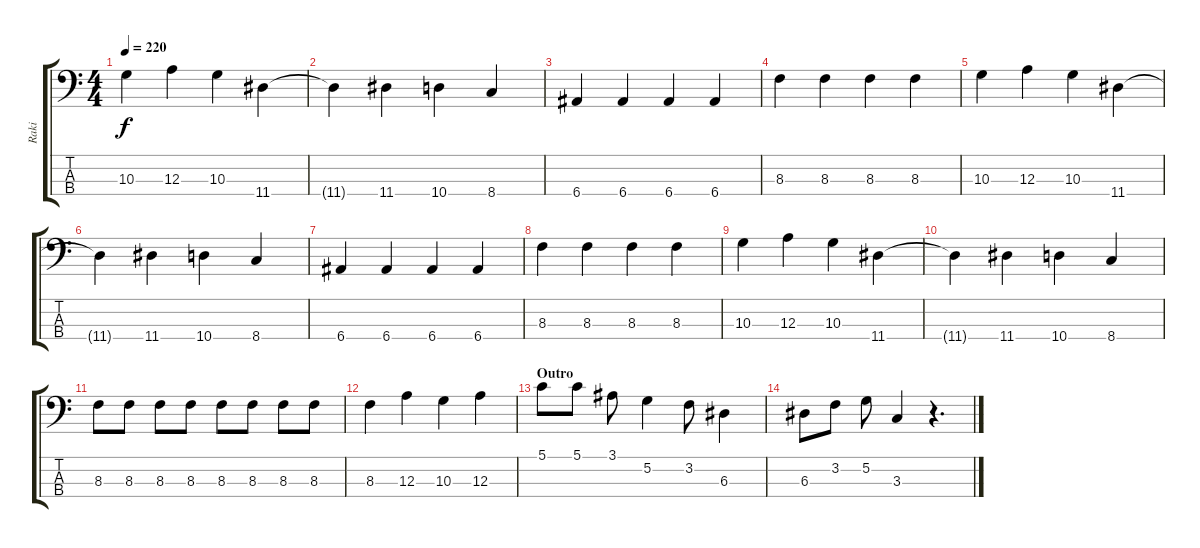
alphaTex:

\track ("Raki" "Raki") {instrument electricbasspick}
\staff {score tabs}
\tuning (G2 D2 A1 E1) {hide}
\ts (4 4)
\tempo 220
\clef f4
\ks c
10.3.4{dy f} 12.3.4 10.3.4 11.4.4 |
11.4{t}.4 11.4.4 10.4.4 8.4.4 |
6.4.4 6.4.4 6.4.4 6.4.4 |
8.3.4 8.3.4 8.3.4 8.3.4 |
10.3.4 12.3.4 10.3.4 11.4.4 |
11.4{t}.4 11.4.4 10.4.4 8.4.4 |
6.4.4 6.4.4 6.4.4 6.4.4 |
8.3.4 8.3.4 8.3.4 8.3.4 |
10.3.4 12.3.4 10.3.4 11.4.4 |
11.4{t}.4 11.4.4 10.4.4 8.4.4 |
8.3.8 8.3.8 8.3.8 8.3.8 8.3.8 8.3.8 8.3.8 8.3.8 |
8.3.4 12.3.4 10.3.4 12.3.4 |
\section ("" "Outro")
5.1.8 5.1.8 3.1.8 5.2.4 3.2.8 6.3.4 |
6.3.8 3.2.8 5.2.8 3.3.4 r.4{d}
